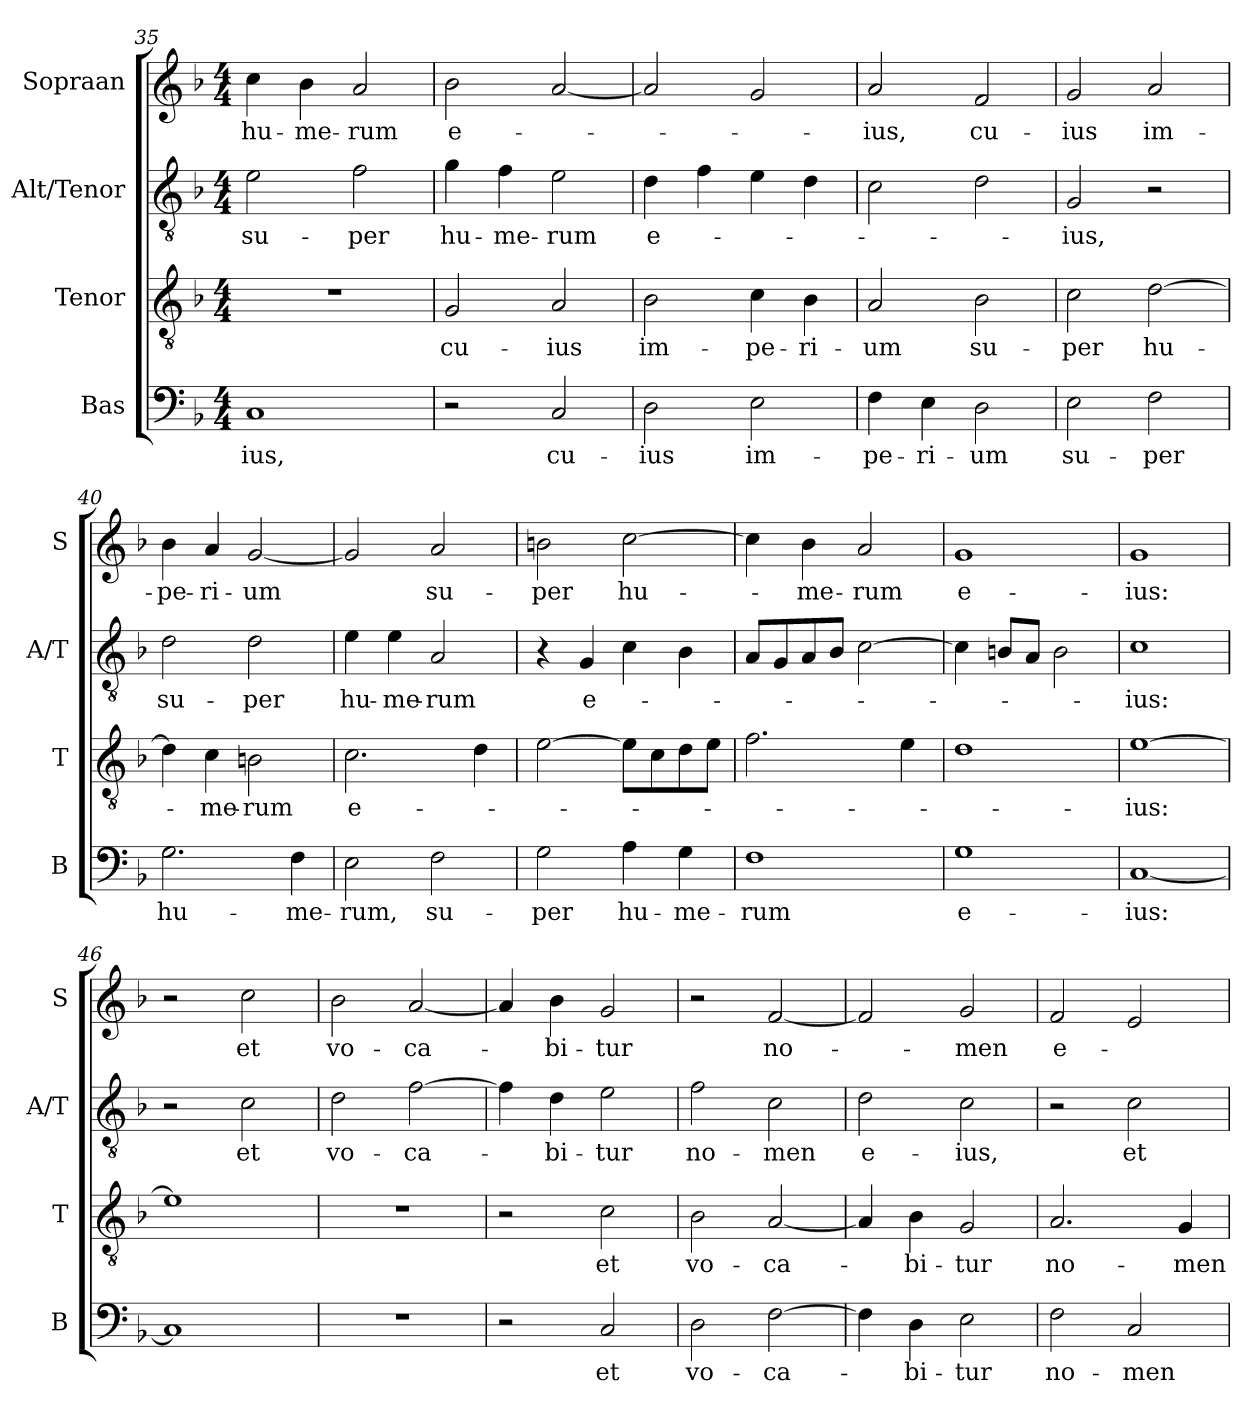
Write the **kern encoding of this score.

**kern	**text	**kern	**text	**kern	**text	**kern	**text
*part4	*part4	*part3	*part3	*part2	*part2	*part1	*part1
*staff4	*staff4	*staff3	*staff3	*staff2	*staff2	*staff1	*staff1
*I"Bas	*	*I"Tenor	*	*I"Alt/Tenor	*	*I"Sopraan	*
*I'B	*	*I'T	*	*I'A/T	*	*I'S	*
*clefF4	*	*clefGv2	*	*clefGv2	*	*clefG2	*
*k[b-]	*	*k[b-]	*	*k[b-]	*	*k[b-]	*
*F:	*	*F:	*	*F:	*	*F:	*
*M4/4	*	*M4/4	*	*M4/4	*	*M4/4	*
=35	=35	=35	=35	=35	=35	=35	=35
!	!LO:LY:b	!	!	!	!LO:LY:b	!	!LO:LY:b
1C	-ius,	1r	.	2e\	su-	4cc\	hu-
!	!	!	!	!	!	!	!LO:LY:b
.	.	.	.	.	.	4b-\	-me-
!	!	!	!	!	!LO:LY:b	!	!LO:LY:b
.	.	.	.	2f\	-per	2a/	-rum
=36	=36	=36	=36	=36	=36	=36	=36
!	!	!	!LO:LY:b	!	!LO:LY:b	!	!LO:LY:b
2r	.	2G/	cu-	4g\	hu-	2b-\	e-
!	!	!	!	!	!LO:LY:b	!	!
.	.	.	.	4f\	-me-	.	.
!	!LO:LY:b	!	!LO:LY:b	!	!LO:LY:b	!	!
2C/	cu-	2A/	-ius	2e\	-rum	[2a/	.
=37	=37	=37	=37	=37	=37	=37	=37
!	!LO:LY:b	!	!LO:LY:b	!	!LO:LY:b	!	!
2D\	-ius	2B-\	im-	4d\	e-	2a/]	.
.	.	.	.	4f\	.	.	.
!	!LO:LY:b	!	!LO:LY:b	!	!	!	!
2E\	im-	4c\	-pe-	4e\	.	2g/	.
!	!	!	!LO:LY:b	!	!	!	!
.	.	4B-\	-ri-	4d\	.	.	.
=38	=38	=38	=38	=38	=38	=38	=38
!	!LO:LY:b	!	!LO:LY:b	!	!	!	!LO:LY:b
4F\	-pe-	2A/	-um	2c\	.	2a/	-ius,
!	!LO:LY:b	!	!	!	!	!	!
4E\	-ri-	.	.	.	.	.	.
!	!LO:LY:b	!	!LO:LY:b	!	!	!	!LO:LY:b
2D\	-um	2B-\	su-	2d\	.	2f/	cu-
=39	=39	=39	=39	=39	=39	=39	=39
!	!LO:LY:b	!	!LO:LY:b	!	!LO:LY:b	!	!LO:LY:b
2E\	su-	2c\	-per	2G/	-ius,	2g/	-ius
!	!LO:LY:b	!	!LO:LY:b	!	!	!	!LO:LY:b
2F\	-per	[2d\	hu-	2r	.	2a/	im-
=40	=40	=40	=40	=40	=40	=40	=40
!	!LO:LY:b	!	!	!	!LO:LY:b	!	!LO:LY:b
2.G\	hu-	4d\]	.	2d\	su-	4b-\	-pe-
!	!	!	!LO:LY:b	!	!	!	!LO:LY:b
.	.	4c\	-me-	.	.	4a/	-ri-
!	!	!	!LO:LY:b	!	!LO:LY:b	!	!LO:LY:b
.	.	2Bn\	-rum	2d\	-per	[2g/	-um
!	!LO:LY:b	!	!	!	!	!	!
4F\	-me-	.	.	.	.	.	.
!!LO:LB:g=z
=41	=41	=41	=41	=41	=41	=41	=41
!	!LO:LY:b	!	!LO:LY:b	!	!LO:LY:b	!	!
2E\	-rum,	2.c\	e-	4e\	hu-	2g/]	.
!	!	!	!	!	!LO:LY:b	!	!
.	.	.	.	4e\	-me-	.	.
!	!LO:LY:b	!	!	!	!LO:LY:b	!	!LO:LY:b
2F\	su-	.	.	2A/	-rum	2a/	su-
.	.	4d\	.	.	.	.	.
=42	=42	=42	=42	=42	=42	=42	=42
!	!LO:LY:b	!	!	!	!	!	!LO:LY:b
2G\	-per	[2e\	.	4r	.	2bn\	-per
!	!	!	!	!	!LO:LY:b	!	!
.	.	.	.	4G/	e-	.	.
!	!LO:LY:b	!	!	!	!	!	!LO:LY:b
4A\	hu-	8e\L]	.	4c\	.	[2cc\	hu-
.	.	8c\	.	.	.	.	.
!	!LO:LY:b	!	!	!	!	!	!
4G\	-me-	8d\	.	4B-\	.	.	.
.	.	8e\J	.	.	.	.	.
=43	=43	=43	=43	=43	=43	=43	=43
!	!LO:LY:b	!	!	!	!	!	!
1F	-rum	2.f\	.	8A/L	.	4cc\]	.
.	.	.	.	8G/	.	.	.
!	!	!	!	!	!	!	!LO:LY:b
.	.	.	.	8A/	.	4b-\	-me-
.	.	.	.	8B-/J	.	.	.
!	!	!	!	!	!	!	!LO:LY:b
.	.	.	.	[2c\	.	2a/	-rum
.	.	4e\	.	.	.	.	.
=44	=44	=44	=44	=44	=44	=44	=44
!	!LO:LY:b	!	!	!	!	!	!LO:LY:b
1G	e-	1d	.	4c\]	.	1g	e-
.	.	.	.	8Bn/L	.	.	.
.	.	.	.	8A/J	.	.	.
.	.	.	.	2B\	.	.	.
=45	=45	=45	=45	=45	=45	=45	=45
!	!LO:LY:b	!	!LO:LY:b	!	!LO:LY:b	!	!LO:LY:b
[1C	-ius:	[1e	-ius:	1c	-ius:	1g	-ius:
=46	=46	=46	=46	=46	=46	=46	=46
1C]	.	1e]	.	2r	.	2r	.
!	!	!	!	!	!LO:LY:b	!	!LO:LY:b
.	.	.	.	2c\	et	2cc\	et
=47	=47	=47	=47	=47	=47	=47	=47
!	!	!	!	!	!LO:LY:b	!	!LO:LY:b
1r	.	1r	.	2d\	vo-	2b-\	vo-
!	!	!	!	!	!LO:LY:b	!	!LO:LY:b
.	.	.	.	[2f\	-ca-	[2a/	-ca-
=48	=48	=48	=48	=48	=48	=48	=48
2r	.	2r	.	4f\]	.	4a/]	.
!	!	!	!	!	!LO:LY:b	!	!LO:LY:b
.	.	.	.	4d\	-bi-	4b-\	-bi-
!	!LO:LY:b	!	!LO:LY:b	!	!LO:LY:b	!	!LO:LY:b
2C/	et	2c\	et	2e\	-tur	2g/	-tur
!!LO:PB:g=z
=49	=49	=49	=49	=49	=49	=49	=49
!	!LO:LY:b	!	!LO:LY:b	!	!LO:LY:b	!	!
2D\	vo-	2B-\	vo-	2f\	no-	2r	.
!	!LO:LY:b	!	!LO:LY:b	!	!LO:LY:b	!	!LO:LY:b
[2F\	-ca-	[2A/	-ca-	2c\	-men	[2f/	no-
=50	=50	=50	=50	=50	=50	=50	=50
!	!	!	!	!	!LO:LY:b	!	!
4F\]	.	4A/]	.	2d\	e-	2f/]	.
!	!LO:LY:b	!	!LO:LY:b	!	!	!	!
4D\	-bi-	4B-\	-bi-	.	.	.	.
!	!LO:LY:b	!	!LO:LY:b	!	!LO:LY:b	!	!LO:LY:b
2E\	-tur	2G/	-tur	2c\	-ius,	2g/	-men
=51	=51	=51	=51	=51	=51	=51	=51
!	!LO:LY:b	!	!LO:LY:b	!	!	!	!LO:LY:b
2F\	no-	2.A/	no-	2r	.	2f/	e-
!	!LO:LY:b	!	!	!	!LO:LY:b	!	!
2C/	-men	.	.	2c\	et	2e/	.
!	!	!	!LO:LY:b	!	!	!	!
.	.	4G/	-men	.	.	.	.
=	=	=	=	=	=	=	=
*-	*-	*-	*-	*-	*-	*-	*-
